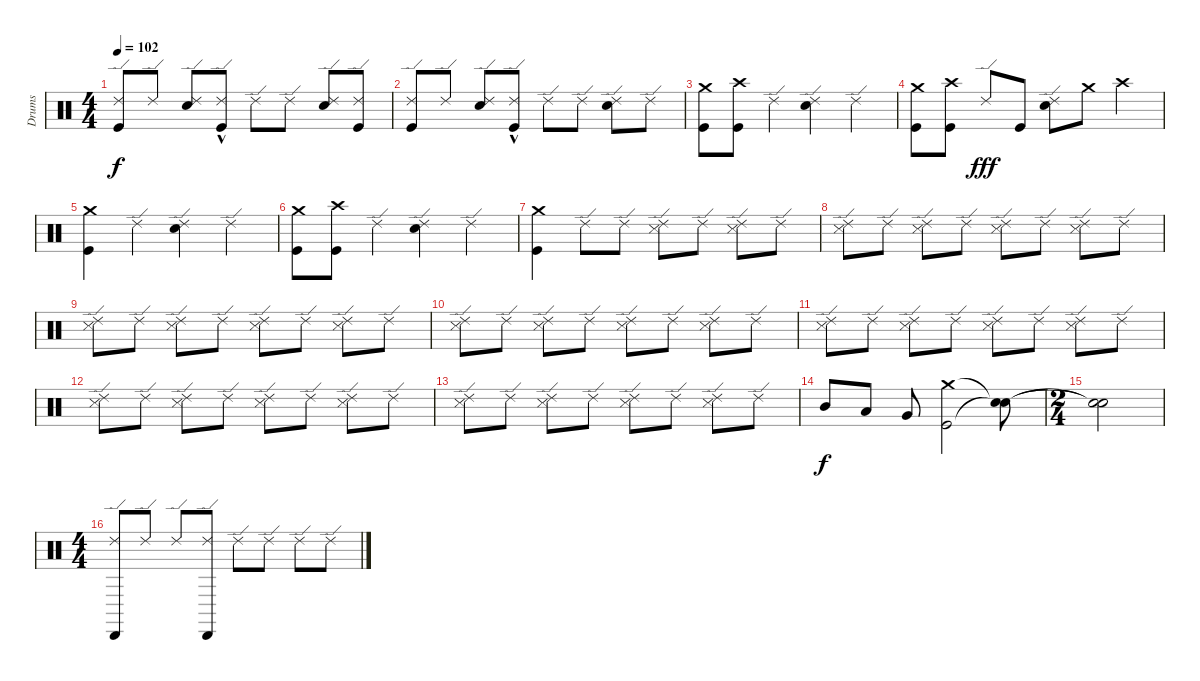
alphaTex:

\track ("Drums" "Drums") {instrument percussion}
\staff {score}
\articulation defaults
\ts (4 4)
\tempo 102
\clef neutral
\ks c
("Ride (edge) 2" "Kick (hit)").8{dy f} "Ride (edge) 2".8 ("Electric Snare (hit)" "Ride (edge) 2").8 ("Kick (hit)"{hac} "Ride (edge) 2").8 "Ride (edge) 2".8 "Ride (edge) 2".8 ("Electric Snare (hit)" "Ride (edge) 2").8 ("Kick (hit)" "Ride (edge) 2").8 |
("Kick (hit)" "Ride (edge) 2").8 "Ride (edge) 2".8 ("Electric Snare (hit)" "Ride (edge) 2").8 ("Kick (hit)"{hac} "Ride (edge) 2").8 "Ride (edge) 2".8 "Ride (edge) 2".8 ("Electric Snare (hit)" "Ride (edge) 2").8 "Ride (edge) 2".8 |
("Kick (hit)" "Crash medium (hit)").8 ("Kick (hit)" "Crash high (hit)").8 "Ride (edge) 2".4 ("Electric Snare (hit)" "Ride (edge) 2").4 "Ride (edge) 2".4 |
("Kick (hit)" "Crash medium (hit)").8 ("Kick (hit)" "Crash high (hit)").8 "Ride (edge) 2".8{dy fff} "Kick (hit)".8 ("Ride (edge) 2" "Electric Snare (hit)").8 "Crash medium (hit)".8 "Crash high (hit)".4 |
("Kick (hit)" "Crash medium (hit)").4 "Ride (edge) 2".4 ("Electric Snare (hit)" "Ride (edge) 2").4 "Ride (edge) 2".4 |
("Kick (hit)" "Crash medium (hit)").8 ("Kick (hit)" "Crash high (hit)").8 "Ride (edge) 2".4 ("Electric Snare (hit)" "Ride (edge) 2").4 "Ride (edge) 2".4 |
("Kick (hit)" "Crash medium (hit)").4 "Ride (edge) 2".8 "Ride (edge) 2".8 ("Ride (edge) 2" "Snare (side stick) 3").8 "Ride (edge) 2".8 ("Snare (side stick) 3" "Ride (edge) 2").8 "Ride (edge) 2".8 |
("Ride (edge) 2" "Snare (side stick) 3").8 "Ride (edge) 2".8 ("Ride (edge) 2" "Snare (side stick) 3").8 "Ride (edge) 2".8 ("Ride (edge) 2" "Snare (side stick) 3").8 "Ride (edge) 2".8 ("Ride (edge) 2" "Snare (side stick) 3").8 "Ride (edge) 2".8 |
("Ride (edge) 2" "Snare (side stick) 3").8 "Ride (edge) 2".8 ("Ride (edge) 2" "Snare (side stick) 3").8 "Ride (edge) 2".8 ("Ride (edge) 2" "Snare (side stick) 3").8 "Ride (edge) 2".8 ("Ride (edge) 2" "Snare (side stick) 3").8 "Ride (edge) 2".8 |
("Ride (edge) 2" "Snare (side stick) 3").8 "Ride (edge) 2".8 ("Ride (edge) 2" "Snare (side stick) 3").8 "Ride (edge) 2".8 ("Ride (edge) 2" "Snare (side stick) 3").8 "Ride (edge) 2".8 ("Ride (edge) 2" "Snare (side stick) 3").8 "Ride (edge) 2".8 |
("Ride (edge) 2" "Snare (side stick) 3").8 "Ride (edge) 2".8 ("Ride (edge) 2" "Snare (side stick) 3").8 "Ride (edge) 2".8 ("Ride (edge) 2" "Snare (side stick) 3").8 "Ride (edge) 2".8 ("Ride (edge) 2" "Snare (side stick) 3").8 "Ride (edge) 2".8 |
("Ride (edge) 2" "Snare (side stick) 3").8 "Ride (edge) 2".8 ("Ride (edge) 2" "Snare (side stick) 3").8 "Ride (edge) 2".8 ("Ride (edge) 2" "Snare (side stick) 3").8 "Ride (edge) 2".8 ("Ride (edge) 2" "Snare (side stick) 3").8 "Ride (edge) 2".8 |
("Ride (edge) 2" "Snare (side stick) 3").8 "Ride (edge) 2".8 ("Ride (edge) 2" "Snare (side stick) 3").8 "Ride (edge) 2".8 ("Ride (edge) 2" "Snare (side stick) 3").8 "Ride (edge) 2".8 ("Ride (edge) 2" "Snare (side stick) 3").8 "Ride (edge) 2".8 |
"Mid Tom (hit)".8{dy f} "Low Tom (hit)".8 "Very Low Tom (hit)".8 ("Crash medium (hit)" "Kick (hit)").2 ("Snare (hit)"{t} "Snare (hit)"{t}).8 |
\ts (2 4)
("Snare (hit)"{t} "Snare (hit)"{t}).2 |
\ts (4 4)
("Cabasa (hit)" "Ride (edge) 2").8 "Ride (edge) 2".8 "Ride (edge) 2".8 ("Cabasa (hit)" "Ride (edge) 2").8 "Ride (edge) 2".8 "Ride (edge) 2".8 "Ride (edge) 2".8 "Ride (edge) 2".8
